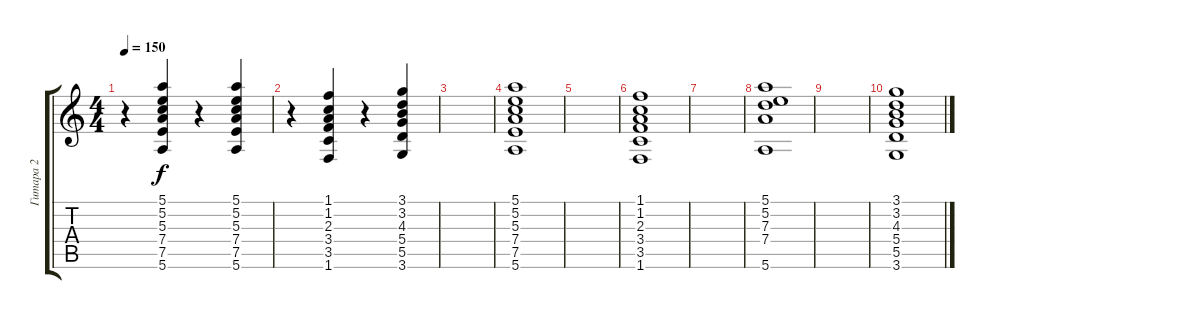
\track ("Гитара 2" "Гитара 2") {instrument acousticguitarnylon}
\staff {score tabs}
\tuning (E4 B3 G3 D3 A2 E2) {hide}
\ts (4 4)
\tempo 150
\clef g2
\ks c
r.4{dy f} (5.1 5.2 5.3 7.4 7.5 5.6).4 r.4 (5.1 5.2 5.3 7.4 7.5 5.6).4 |
r.4 (1.1 1.2 2.3 3.4 3.5 1.6).4 r.4 (3.1 3.2 4.3 5.4 5.5 3.6).4 |
|
(5.1 5.2 5.3 7.4 7.5 5.6).1 |
|
(1.1 1.2 2.3 3.4 3.5 1.6).1 |
|
(5.1 5.2 7.3 7.4 5.6).1 |
|
(3.1 3.2 4.3 5.4 5.5 3.6).1
